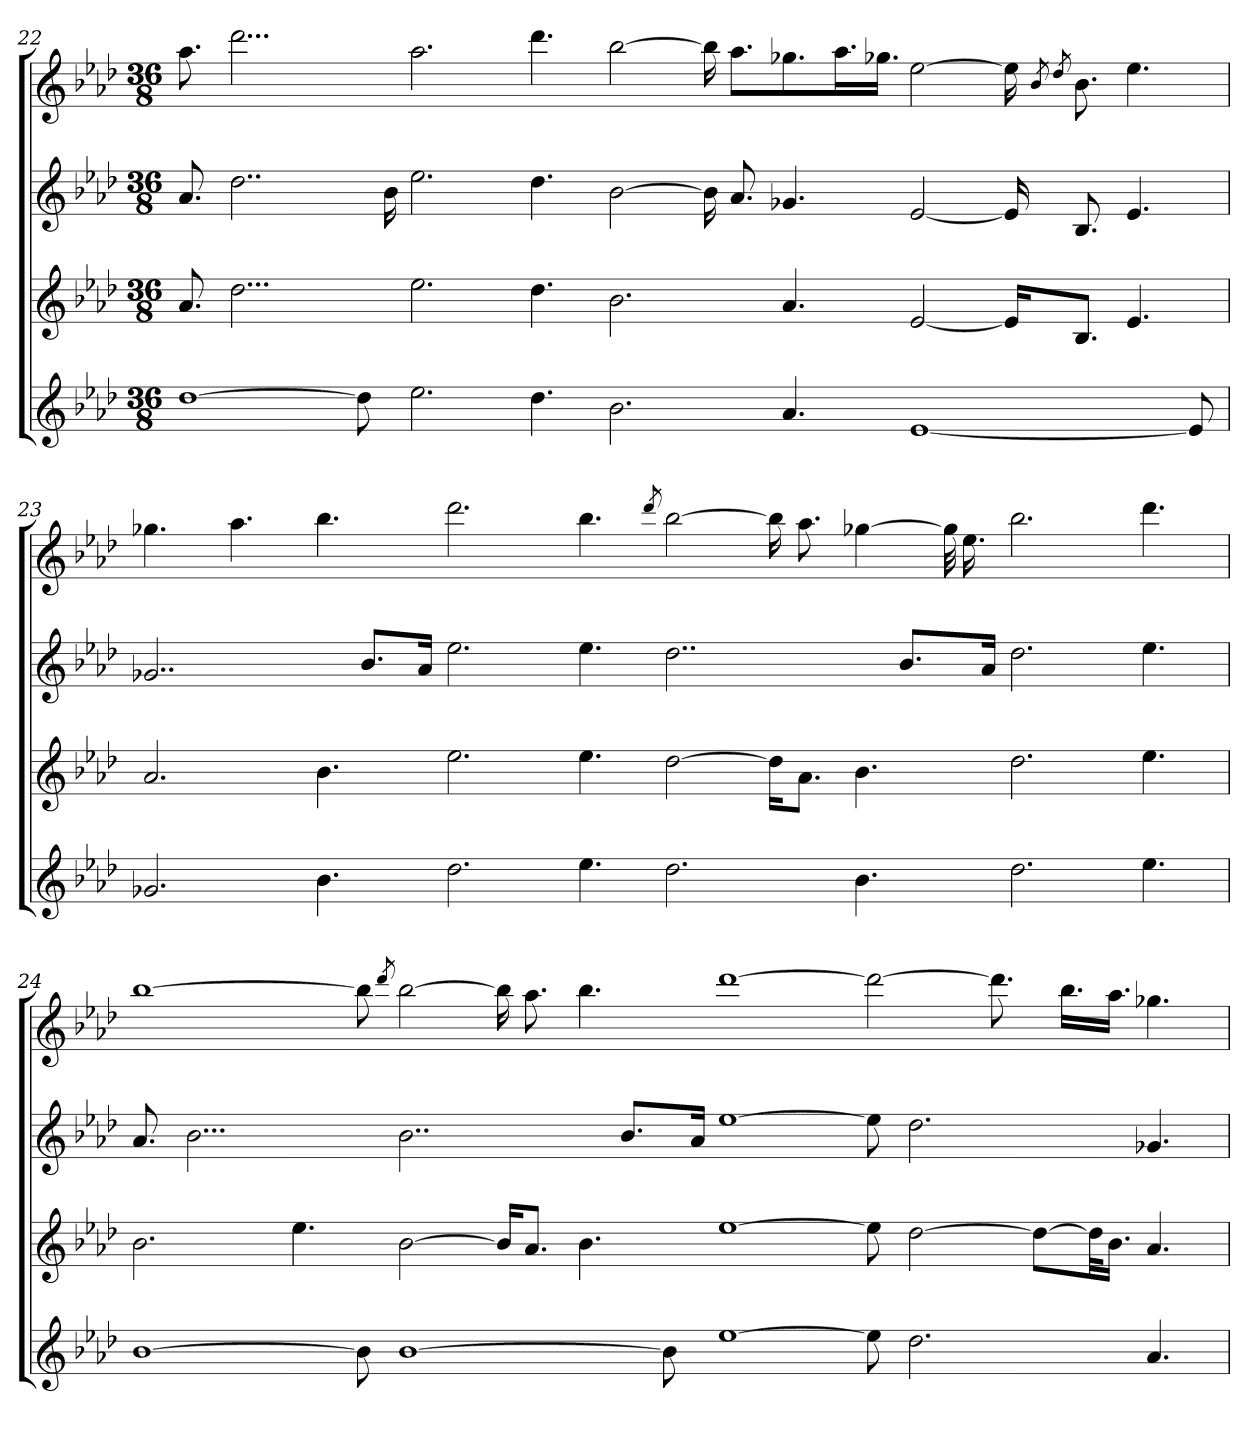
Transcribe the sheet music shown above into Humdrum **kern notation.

**kern	**kern	**kern	**kern
*part4	*part3	*part2	*part1
*staff4	*staff3	*staff2	*staff1
*clefG2	*clefG2	*clefG2	*clefG2
*k[b-e-a-d-]	*k[b-e-a-d-]	*k[b-e-a-d-]	*k[b-e-a-d-]
*M36/8	*M36/8	*M36/8	*M36/8
=22	=22	=22	=22
[1dd-	8.a-	8.a-	8.aa-
.	2...dd-	2..dd-	2...ddd-
8dd-]	.	.	.
.	.	16b-	.
2.ee-	2.ee-	2.ee-	2.aa-
4.dd-	4.dd-	4.dd-	4.ddd-
2.b-	2.b-	[2b-	[2bb-
.	.	16b-]	16bb-]
.	.	8.a-	8.aa-\L
4.a-	4.a-	4.g-X	8.gg-X\
.	.	.	16.aa-\L
.	.	.	16.gg-X\JJ
[1e-	[2e-	[2e-	[2ee-
.	16e-/KL]	16e-]	16ee-]
.	.	.	8qb-
.	.	.	8qdd-
.	8.B-/J	8.B-	8.b-
.	4.e-	4.e-	4.ee-
8e-]	.	.	.
=23	=23	=23	=23
2.g-X	2.a-	2..g-X	4.gg-X
.	.	.	4.aa-
4.b-	4.b-	.	4.bb-
.	.	8.b-/L	.
.	.	16a-/Jk	.
2.dd-	2.ee-	2.ee-	2.ddd-
4.ee-	4.ee-	4.ee-	4.bb-
.	.	.	8qddd-
2.dd-	[2dd-	2..dd-	[2bb-
.	16dd-\KL]	.	16bb-]
.	8.a-\J	.	8.aa-
4.b-	4.b-	.	[4gg-X
.	.	8.b-/L	.
.	.	.	32gg-]
.	.	.	16.ee-
.	.	16a-/Jk	.
2.dd-	2.dd-	2.dd-	2.bb-
4.ee-	4.ee-	4.ee-	4.ddd-
=24	=24	=24	=24
[1b-	2.b-	8.a-	[1bb-
.	.	2...b-	.
.	4.ee-	.	.
8b-]	.	.	8bb-]
.	.	.	8qddd-
[1b-	[2b-	2..b-	[2bb-
.	16b-/KL]	.	16bb-]
.	8.a-/J	.	8.aa-
.	4.b-	.	4.bb-
.	.	8.b-/L	.
8b-]	.	.	.
.	.	16a-/Jk	.
[1ee-	[1ee-	[1ee-	[1ddd-
8ee-]	8ee-]	8ee-]	2ddd-_
2.dd-	[2dd-	2.dd-	.
.	.	.	8.ddd-]
.	8dd-\L_	.	.
.	.	.	16.bb-\LL
.	32dd-\KL]	.	.
.	16.b-\JJ	.	16.aa-\JJ
4.a-	4.a-	4.g-X	4.gg-X
=	=	=	=
*-	*-	*-	*-
